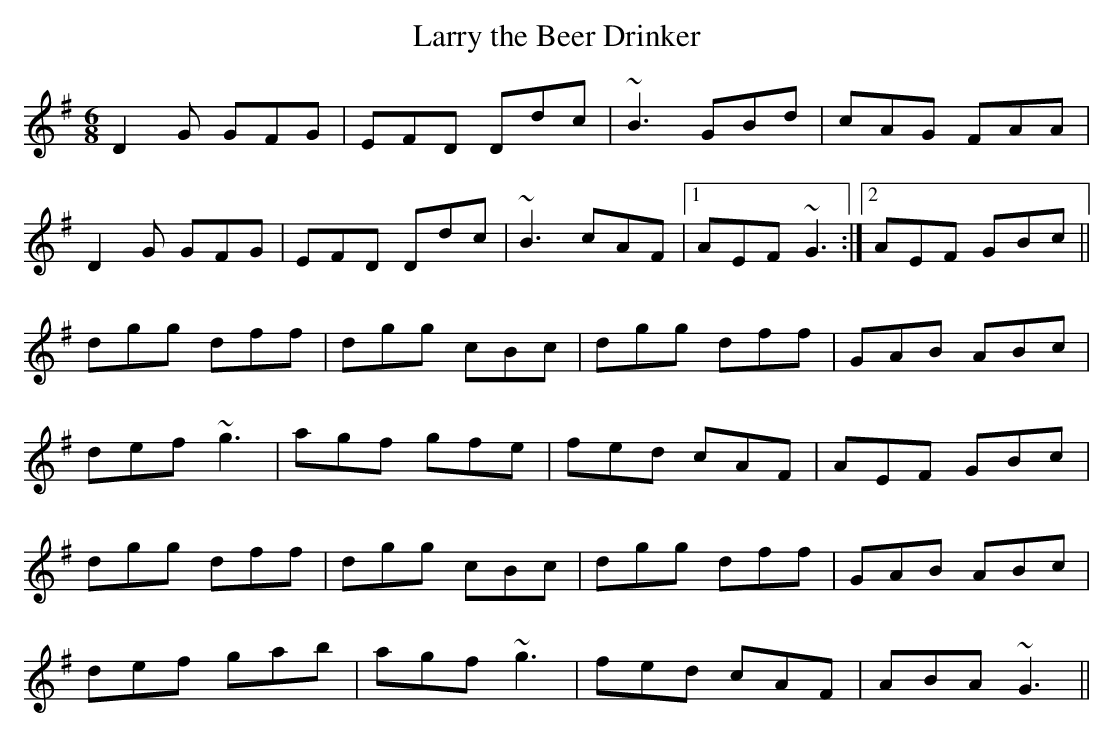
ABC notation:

X:1
T:Larry the Beer Drinker
M:6/8
L:1/8
K:G
D2G GFG|EFD Ddc|~B3 GBd|cAG FAA|
!D2G GFG|EFD Ddc|~B3 cAF|1AEF ~G3:|2AEF GBc||
!dgg dff|dgg cBc|dgg dff|GAB ABc|
!def ~g3|agf gfe|fed cAF|AEF GBc|
!dgg dff|dgg cBc|dgg dff|GAB ABc|
!def gab|agf ~g3|fed cAF|ABA ~G3||
